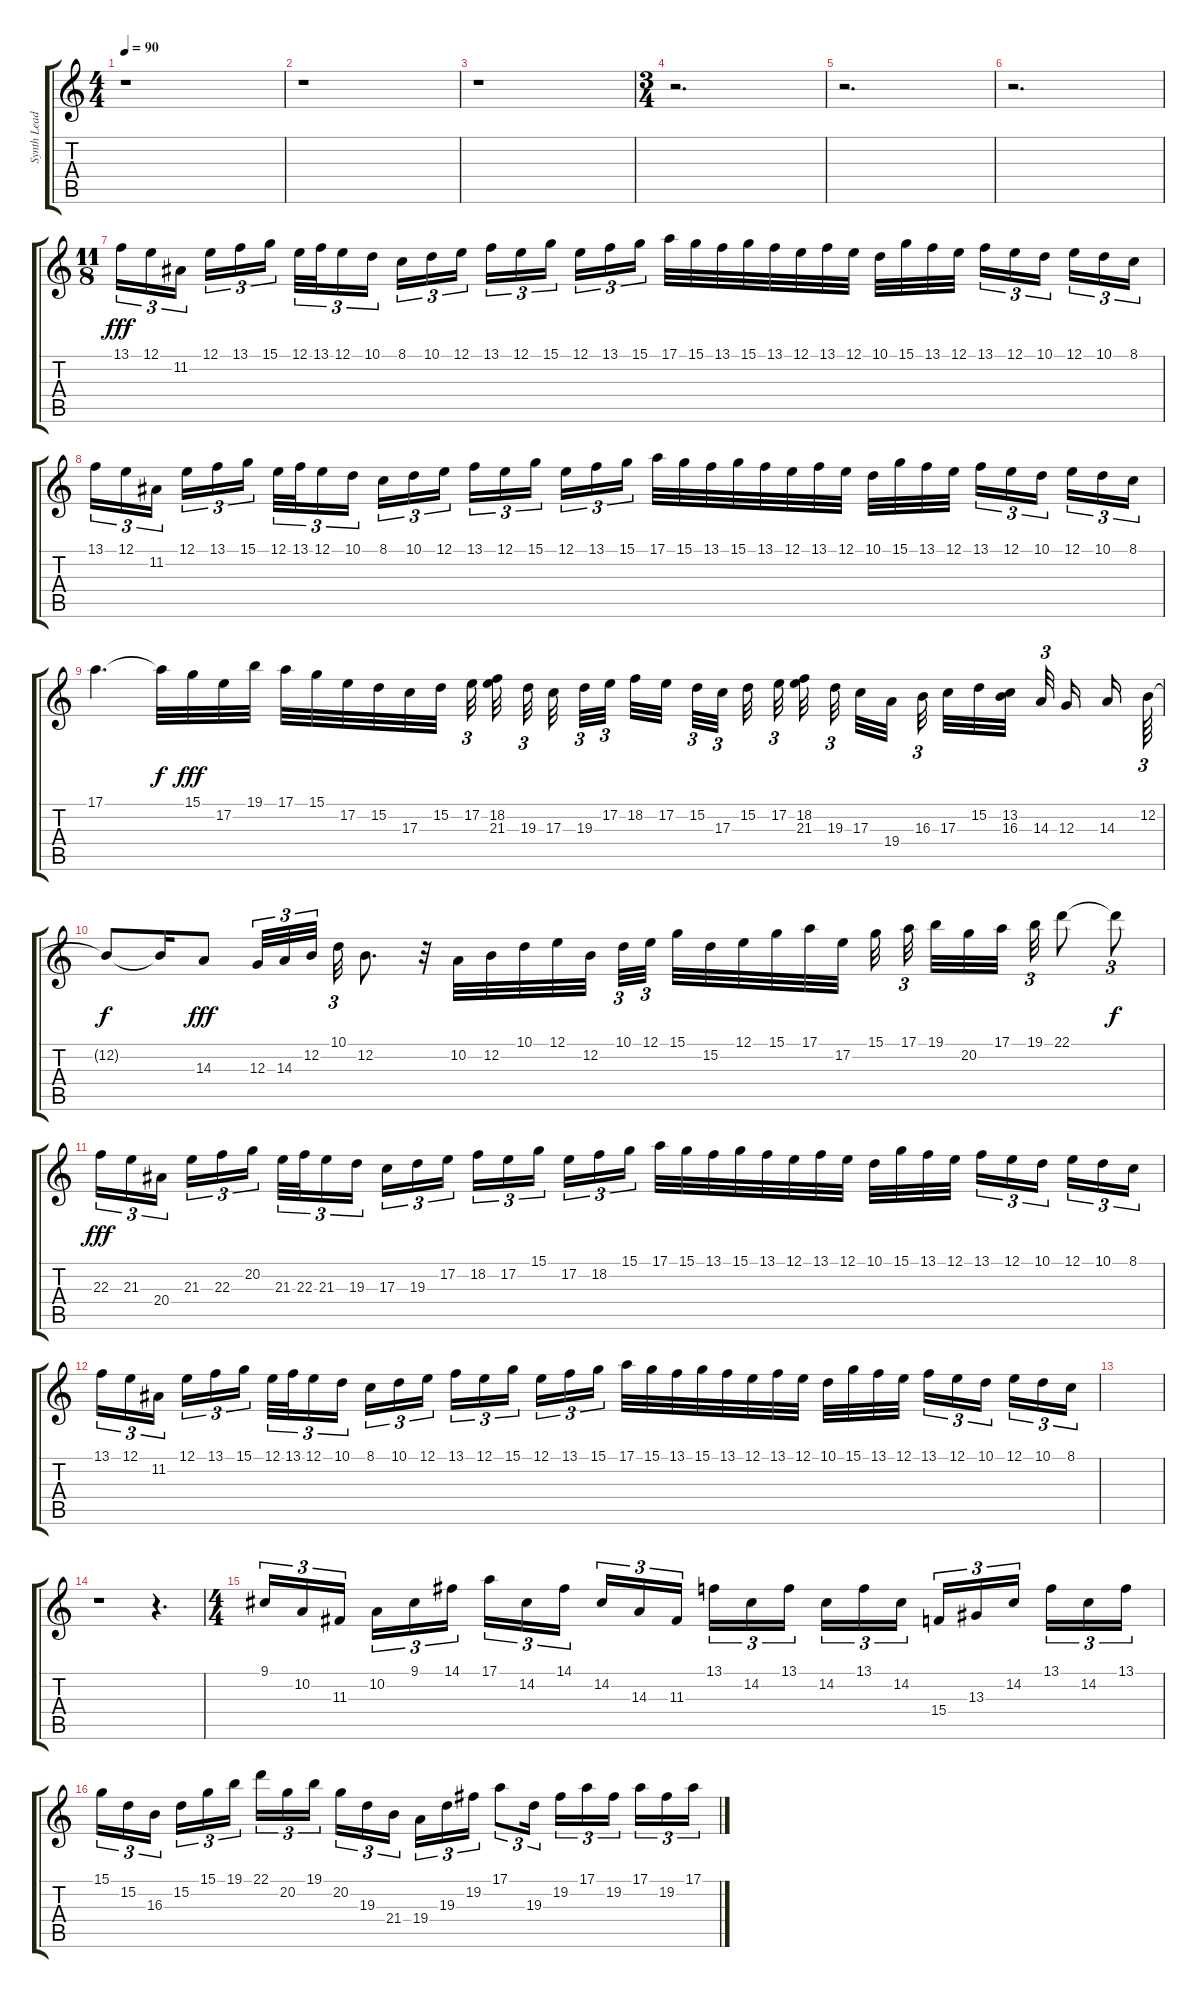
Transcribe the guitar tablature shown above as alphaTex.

\track ("Synth Lead" "Synth Lead") {instrument lead1square}
\staff {score tabs}
\tuning (E4 B3 G3 D3 A2 E2) {hide}
\ts (4 4)
\tempo 90
\clef g2
\ks c
r.1{dy fff} |
r.1 |
r.1 |
\ts (3 4)
r.2{d} |
r.2{d} |
r.2{d} |
\ts (11 8)
13.1.16{tu (3 2)} 12.1.16{tu (3 2)} 11.2.16{tu (3 2)} 12.1.16{tu (3 2)} 13.1.16{tu (3 2)} 15.1.16{tu (3 2)} 12.1.32{tu (3 2)} 13.1.32{tu (3 2)} 12.1.16{tu (3 2)} 10.1.16{tu (3 2)} 8.1.16{tu (3 2)} 10.1.16{tu (3 2)} 12.1.16{tu (3 2)} 13.1.16{tu (3 2)} 12.1.16{tu (3 2)} 15.1.16{tu (3 2)} 12.1.16{tu (3 2)} 13.1.16{tu (3 2)} 15.1.16{tu (3 2)} 17.1.32 15.1.32 13.1.32 15.1.32 13.1.32 12.1.32 13.1.32 12.1.32 10.1.32 15.1.32 13.1.32 12.1.32 13.1.16{tu (3 2)} 12.1.16{tu (3 2)} 10.1.16{tu (3 2)} 12.1.16{tu (3 2)} 10.1.16{tu (3 2)} 8.1.16{tu (3 2)} |
13.1.16{tu (3 2)} 12.1.16{tu (3 2)} 11.2.16{tu (3 2)} 12.1.16{tu (3 2)} 13.1.16{tu (3 2)} 15.1.16{tu (3 2)} 12.1.32{tu (3 2)} 13.1.32{tu (3 2)} 12.1.16{tu (3 2)} 10.1.16{tu (3 2)} 8.1.16{tu (3 2)} 10.1.16{tu (3 2)} 12.1.16{tu (3 2)} 13.1.16{tu (3 2)} 12.1.16{tu (3 2)} 15.1.16{tu (3 2)} 12.1.16{tu (3 2)} 13.1.16{tu (3 2)} 15.1.16{tu (3 2)} 17.1.32 15.1.32 13.1.32 15.1.32 13.1.32 12.1.32 13.1.32 12.1.32 10.1.32 15.1.32 13.1.32 12.1.32 13.1.16{tu (3 2)} 12.1.16{tu (3 2)} 10.1.16{tu (3 2)} 12.1.16{tu (3 2)} 10.1.16{tu (3 2)} 8.1.16{tu (3 2)} |
17.1.4{d} 17.1{t}.32{dy f} 15.1.32{dy fff} 17.2.32 19.1.32 17.1.32 15.1.32 17.2.32 15.2.32 17.3.32 15.2.32{beam splitsecondary} 17.2.32{tu (3 2) beam splitsecondary} (18.2 21.3).32 19.3.32{tu (3 2)} 17.3.32{beam splitsecondary} 19.3.32{tu (3 2)} 17.2.32{tu (3 2) beam splitsecondary} 18.2.32 17.2.32 15.2.32{tu (3 2)} 17.3.32{tu (3 2) beam splitsecondary} 15.2.32{beam splitsecondary} 17.2.32{tu (3 2)} (18.2 21.3).32 19.3.32{tu (3 2) beam splitsecondary} 17.3.32 19.4.32{beam splitsecondary} 16.3.32{tu (3 2)} 17.3.32 15.2.32 (13.2 16.3).32{beam splitsecondary} 14.3.32{tu (3 2)} 12.3.16 14.3.16 12.2.64{tu (3 2)} |
12.2{t}.8{dy f} 12.2{t}.16 14.3.8{dy fff} 12.3.32{tu (3 2)} 14.3.32{tu (3 2)} 12.2.32{tu (3 2)} 10.1.32{tu (3 2)} 12.2.8{d} r.32 10.2.32 12.2.32 10.1.32 12.1.32 12.2.32 10.1.32{tu (3 2)} 12.1.32{tu (3 2) beam splitsecondary} 15.1.32 15.2.32 12.1.32 15.1.32 17.1.32 17.2.32 15.1.32{beam splitsecondary} 17.1.32{tu (3 2) beam splitsecondary} 19.1.32 20.2.32 17.1.32 19.1.32{tu (3 2)} 22.1.8 22.1{t}.8{tu (3 2) dy f} |
22.3.16{tu (3 2) dy fff} 21.3.16{tu (3 2)} 20.4.16{tu (3 2)} 21.3.16{tu (3 2)} 22.3.16{tu (3 2)} 20.2.16{tu (3 2)} 21.3.32{tu (3 2)} 22.3.32{tu (3 2)} 21.3.16{tu (3 2)} 19.3.16{tu (3 2)} 17.3.16{tu (3 2)} 19.3.16{tu (3 2)} 17.2.16{tu (3 2)} 18.2.16{tu (3 2)} 17.2.16{tu (3 2)} 15.1.16{tu (3 2)} 17.2.16{tu (3 2)} 18.2.16{tu (3 2)} 15.1.16{tu (3 2)} 17.1.32 15.1.32 13.1.32 15.1.32 13.1.32 12.1.32 13.1.32 12.1.32 10.1.32 15.1.32 13.1.32 12.1.32 13.1.16{tu (3 2)} 12.1.16{tu (3 2)} 10.1.16{tu (3 2)} 12.1.16{tu (3 2)} 10.1.16{tu (3 2)} 8.1.16{tu (3 2)} |
13.1.16{tu (3 2)} 12.1.16{tu (3 2)} 11.2.16{tu (3 2)} 12.1.16{tu (3 2)} 13.1.16{tu (3 2)} 15.1.16{tu (3 2)} 12.1.32{tu (3 2)} 13.1.32{tu (3 2)} 12.1.16{tu (3 2)} 10.1.16{tu (3 2)} 8.1.16{tu (3 2)} 10.1.16{tu (3 2)} 12.1.16{tu (3 2)} 13.1.16{tu (3 2)} 12.1.16{tu (3 2)} 15.1.16{tu (3 2)} 12.1.16{tu (3 2)} 13.1.16{tu (3 2)} 15.1.16{tu (3 2)} 17.1.32 15.1.32 13.1.32 15.1.32 13.1.32 12.1.32 13.1.32 12.1.32 10.1.32 15.1.32 13.1.32 12.1.32 13.1.16{tu (3 2)} 12.1.16{tu (3 2)} 10.1.16{tu (3 2)} 12.1.16{tu (3 2)} 10.1.16{tu (3 2)} 8.1.16{tu (3 2)} |
|
r.1 r.4{d} |
\ts (4 4)
9.1.16{tu (3 2) volume 13} 10.2.16{tu (3 2)} 11.3.16{tu (3 2) beam splitsecondary} 10.2.16{tu (3 2)} 9.1.16{tu (3 2)} 14.1.16{tu (3 2)} 17.1.16{tu (3 2)} 14.2.16{tu (3 2)} 14.1.16{tu (3 2) beam splitsecondary} 14.2.16{tu (3 2)} 14.3.16{tu (3 2)} 11.3.16{tu (3 2)} 13.1.16{tu (3 2)} 14.2.16{tu (3 2)} 13.1.16{tu (3 2) beam splitsecondary} 14.2.16{tu (3 2)} 13.1.16{tu (3 2)} 14.2.16{tu (3 2)} 15.4.16{tu (3 2)} 13.3.16{tu (3 2)} 14.2.16{tu (3 2) beam splitsecondary} 13.1.16{tu (3 2)} 14.2.16{tu (3 2)} 13.1.16{tu (3 2)} |
15.1.16{tu (3 2)} 15.2.16{tu (3 2)} 16.3.16{tu (3 2) beam splitsecondary} 15.2.16{tu (3 2)} 15.1.16{tu (3 2)} 19.1.16{tu (3 2)} 22.1.16{tu (3 2)} 20.2.16{tu (3 2)} 19.1.16{tu (3 2) beam splitsecondary} 20.2.16{tu (3 2)} 19.3.16{tu (3 2)} 21.4.16{tu (3 2)} 19.4.16{tu (3 2)} 19.3.16{tu (3 2)} 19.2.16{tu (3 2)} 17.1.8{tu (3 2)} 19.3.16{tu (3 2)} 19.2.16{tu (3 2)} 17.1.16{tu (3 2)} 19.2.16{tu (3 2) beam splitsecondary} 17.1.16{tu (3 2)} 19.2.16{tu (3 2)} 17.1.16{tu (3 2)}
